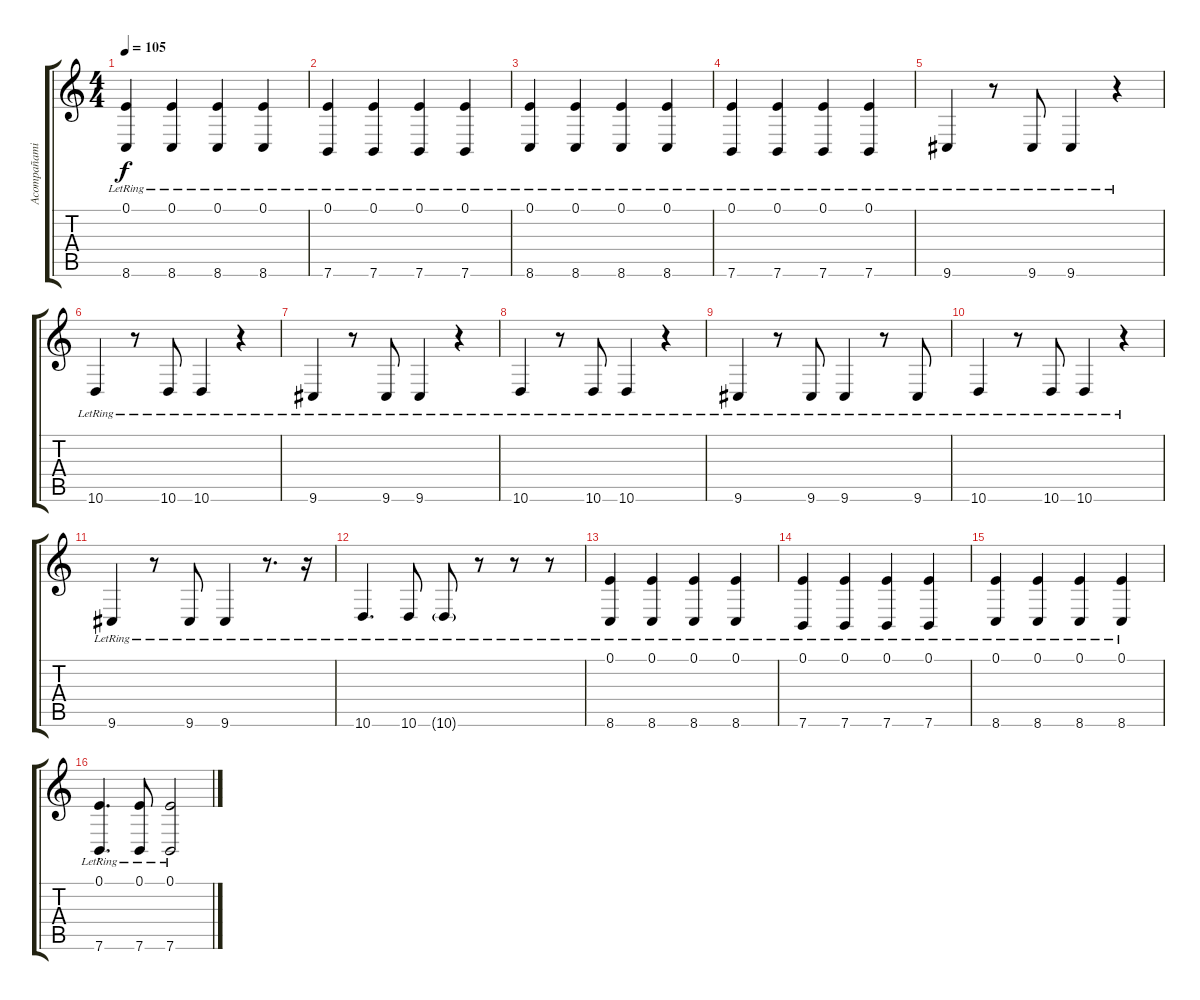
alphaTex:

\track ("Acompañamiento" "Acompañami") {instrument electricgrandpiano}
\staff {score tabs}
\tuning (E4 B3 G3 D3 A2 E2) {hide}
\ts (4 4)
\tempo 105
\clef g2
\ks c
(0.1{lr} 8.6{lr}).4{dy f} (0.1{lr} 8.6{lr}).4 (0.1{lr} 8.6{lr}).4 (0.1{lr} 8.6{lr}).4 |
(0.1{lr} 7.6{lr}).4 (0.1{lr} 7.6{lr}).4 (0.1{lr} 7.6{lr}).4 (0.1{lr} 7.6{lr}).4 |
(0.1{lr} 8.6{lr}).4 (0.1{lr} 8.6{lr}).4 (0.1{lr} 8.6{lr}).4 (0.1{lr} 8.6{lr}).4 |
(0.1{lr} 7.6{lr}).4 (0.1{lr} 7.6{lr}).4 (0.1{lr} 7.6{lr}).4 (0.1{lr} 7.6{lr}).4 |
9.6{lr}.4 r.8 9.6{lr}.8 9.6{lr}.4 r.4 |
10.6{lr}.4 r.8 10.6{lr}.8 10.6{lr}.4 r.4 |
9.6{lr}.4 r.8 9.6{lr}.8 9.6{lr}.4 r.4 |
10.6{lr}.4 r.8 10.6{lr}.8 10.6{lr}.4 r.4 |
9.6{lr}.4 r.8 9.6{lr}.8 9.6{lr}.4 r.8 9.6{lr}.8 |
10.6{lr}.4 r.8 10.6{lr}.8 10.6{lr}.4 r.4 |
9.6{lr}.4 r.8 9.6{lr}.8 9.6{lr}.4 r.8{d} r.16 |
10.6{lr}.4{d} 10.6{lr}.8 10.6{g lr}.8 r.8 r.8 r.8 |
(0.1{lr} 8.6{lr}).4 (0.1{lr} 8.6{lr}).4 (0.1{lr} 8.6{lr}).4 (0.1{lr} 8.6{lr}).4 |
(0.1{lr} 7.6{lr}).4 (0.1{lr} 7.6{lr}).4 (0.1{lr} 7.6{lr}).4 (0.1{lr} 7.6{lr}).4 |
(0.1{lr} 8.6{lr}).4 (0.1{lr} 8.6{lr}).4 (0.1{lr} 8.6{lr}).4 (0.1{lr} 8.6{lr}).4 |
(0.1{st lr} 7.6{lr}).4{d} (0.1{lr} 7.6{lr}).8 (0.1{lr} 7.6{lr}).2
